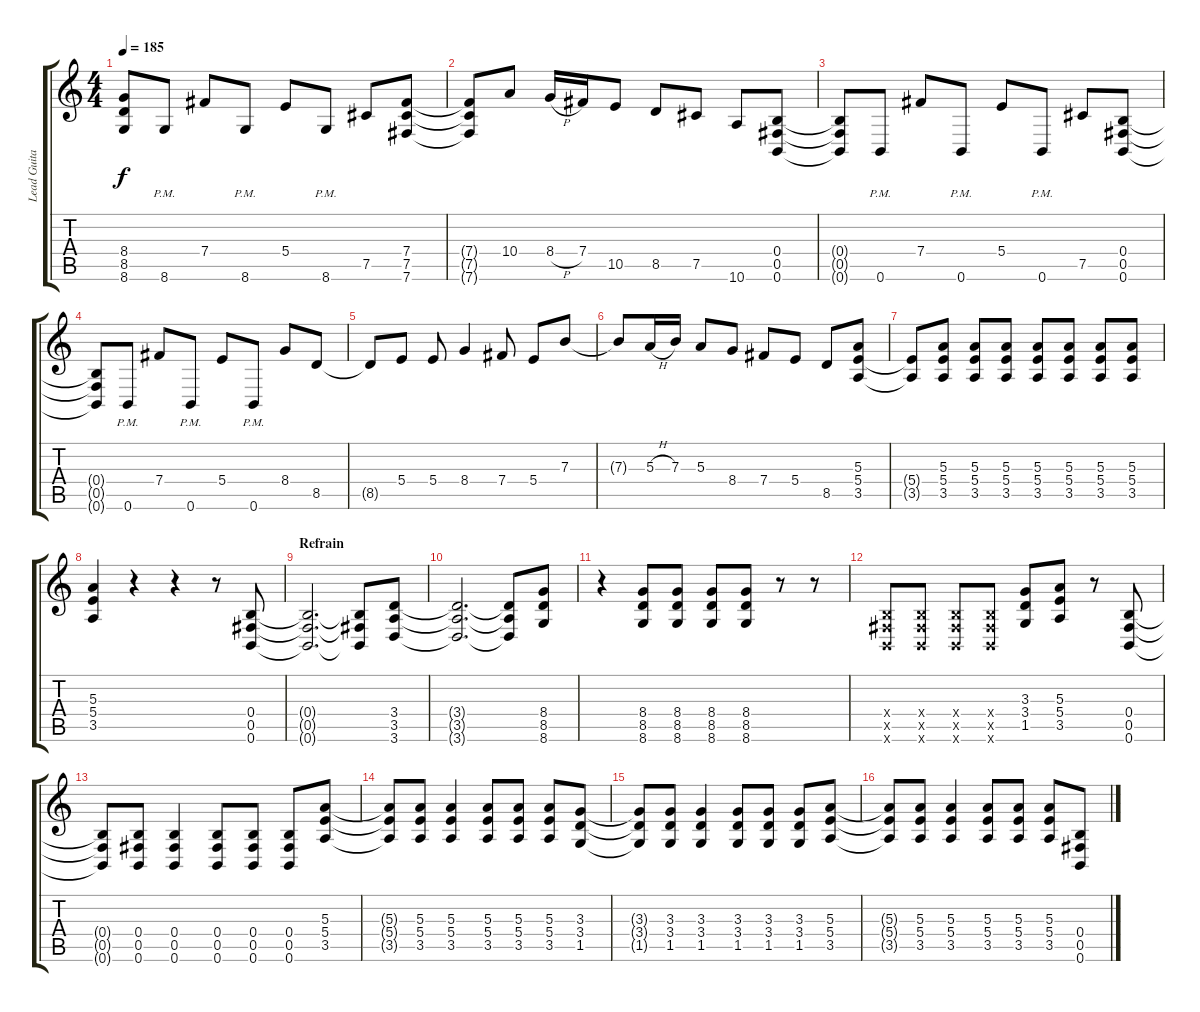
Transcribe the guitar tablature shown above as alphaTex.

\track ("Lead Guitar - Jona" "Lead Guita") {instrument distortionguitar}
\staff {score tabs}
\tuning (Db4 Ab3 E3 B2 Gb2 B1) {hide}
\ts (4 4)
\tempo 185
\clef g2
\ks c
(8.4{t} 8.5{t} 8.6{t}).8{dy f} 8.6{pm}.8 7.4.8 8.6{pm}.8 5.4.8 8.6{pm}.8 7.5.8 (7.4 7.5 7.6).8 |
(7.4{t} 7.5{t} 7.6{t}).8 10.4.8 8.4{h}.16 7.4.16 10.5.8 8.5.8 7.5.8 10.6.8 (0.4 0.5 0.6).8 |
(0.4{t} 0.5{t} 0.6{t}).8 0.6{pm}.8 7.4.8 0.6{pm}.8 5.4.8 0.6{pm}.8 7.5.8 (0.4 0.5 0.6).8 |
(0.4{t} 0.5{t} 0.6{t}).8 0.6{pm}.8 7.4.8 0.6{pm}.8 5.4.8 0.6{pm}.8 8.4.8 8.5.8 |
8.5{t}.8 5.4.8 5.4.8 8.4.4 7.4.8 5.4.8 7.3.8 |
7.3{t}.8 5.3{h}.16 7.3.16 5.3.8 8.4.8 7.4.8 5.4.8 8.5.8 (5.3 5.4 3.5).8 |
(5.4{t} 3.5{t}).8 (5.3 5.4 3.5).8 (5.3 5.4 3.5).8 (5.3 5.4 3.5).8 (5.3 5.4 3.5).8 (5.3 5.4 3.5).8 (5.3 5.4 3.5).8 (5.3 5.4 3.5).8 |
(5.3 5.4 3.5).4 r.4 r.4 r.8 (0.4 0.5 0.6).8 |
\section ("" "Refrain")
(0.4{t} 0.5{t} 0.6{t}).2{d} (0.4{t} 0.5{t} 0.6{t}).8 (3.4 3.5 3.6).8 |
(3.4{t} 3.5{t} 3.6{t}).2{d} (3.4{t} 3.5{t} 3.6{t}).8 (8.4 8.5 8.6).8 |
r.4 (8.4 8.5 8.6).8 (8.4 8.5 8.6).8 (8.4 8.5 8.6).8 (8.4 8.5 8.6).8 r.8 r.8 |
(0.4{x} 0.5{x} 0.6{x}).8 (0.4{x} 0.5{x} 0.6{x}).8 (0.4{x} 0.5{x} 0.6{x}).8 (0.4{x} 0.5{x} 0.6{x}).8 (3.3 3.4 1.5).8 (5.3 5.4 3.5).8 r.8 (0.4 0.5 0.6).8 |
(0.4{t} 0.5{t} 0.6{t}).8 (0.4 0.5 0.6).8 (0.4 0.5 0.6).4 (0.4 0.5 0.6).8 (0.4 0.5 0.6).8 (0.4 0.5 0.6).8 (5.3 5.4 3.5).8 |
(5.3{t} 5.4{t} 3.5{t}).8 (5.3 5.4 3.5).8 (5.3 5.4 3.5).4 (5.3 5.4 3.5).8 (5.3 5.4 3.5).8 (5.3 5.4 3.5).8 (3.3 3.4 1.5).8 |
(3.3{t} 3.4{t} 1.5{t}).8 (3.3 3.4 1.5).8 (3.3 3.4 1.5).4 (3.3 3.4 1.5).8 (3.3 3.4 1.5).8 (3.3 3.4 1.5).8 (5.3 5.4 3.5).8 |
(5.3{t} 5.4{t} 3.5{t}).8 (5.3 5.4 3.5).8 (5.3 5.4 3.5).4 (5.3 5.4 3.5).8 (5.3 5.4 3.5).8 (5.3 5.4 3.5).8 (0.4 0.5 0.6).8
